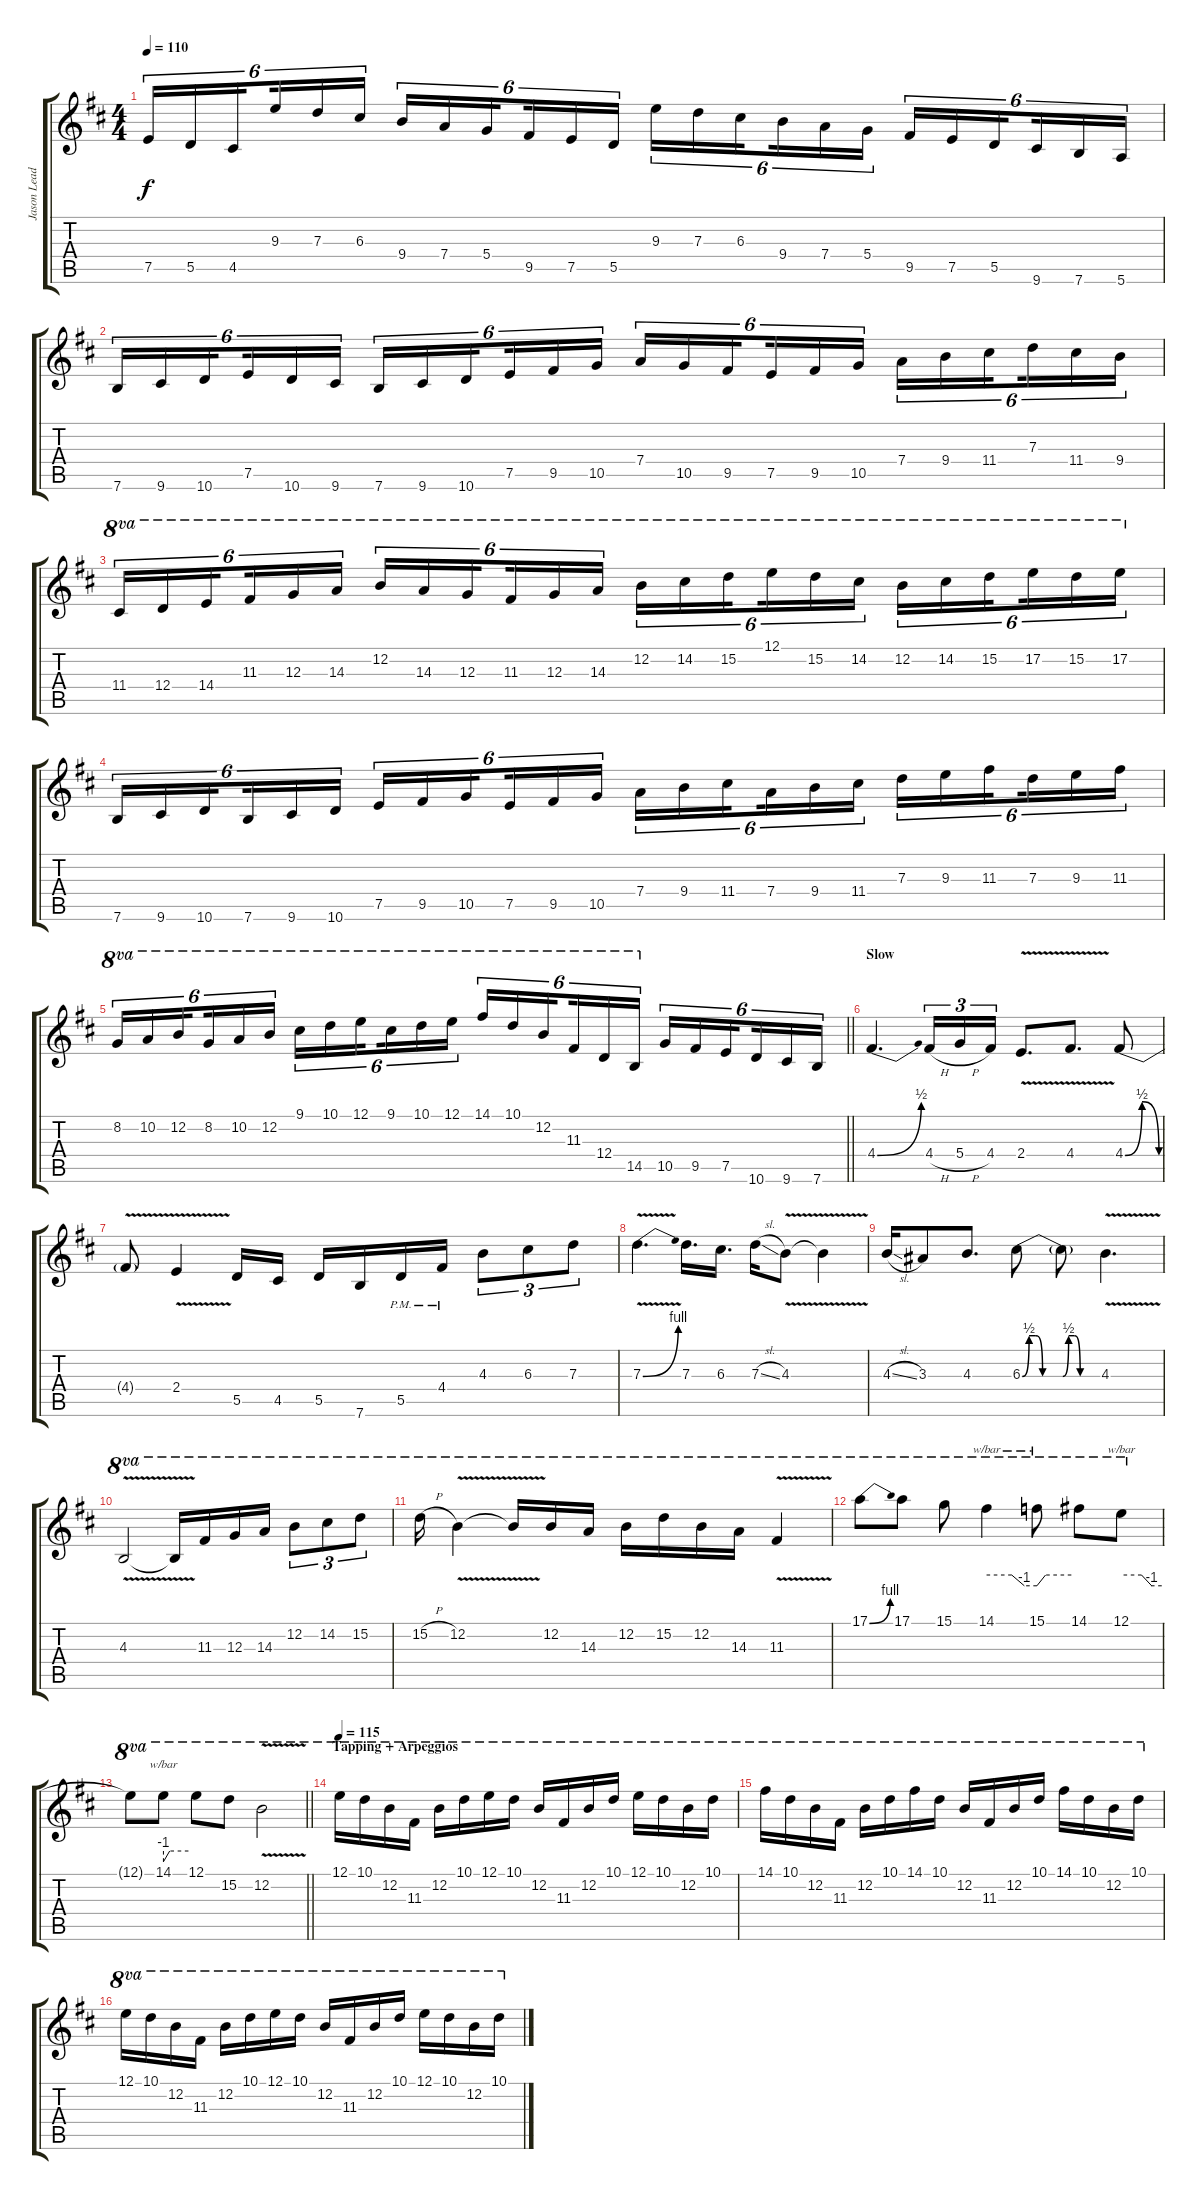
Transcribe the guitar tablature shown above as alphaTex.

\track ("Jason Lead" "Jason Lead") {instrument overdrivenguitar}
\staff {score tabs}
\tuning (E4 B3 G3 D3 A2 E2) {hide}
\ts (4 4)
\tempo 110
\clef g2
\ks bminor
7.5.16{tu (6 4) dy f} 5.5.16{tu (6 4)} 4.5.16{tu (6 4) beam splitsecondary} 9.3.16{tu (6 4)} 7.3.16{tu (6 4)} 6.3.16{tu (6 4)} 9.4.16{tu (6 4)} 7.4.16{tu (6 4)} 5.4.16{tu (6 4) beam splitsecondary} 9.5.16{tu (6 4)} 7.5.16{tu (6 4)} 5.5.16{tu (6 4)} 9.3.16{tu (6 4)} 7.3.16{tu (6 4)} 6.3.16{tu (6 4) beam splitsecondary} 9.4.16{tu (6 4)} 7.4.16{tu (6 4)} 5.4.16{tu (6 4)} 9.5.16{tu (6 4)} 7.5.16{tu (6 4)} 5.5.16{tu (6 4) beam splitsecondary} 9.6.16{tu (6 4)} 7.6.16{tu (6 4)} 5.6.16{tu (6 4)} |
7.6.16{tu (6 4)} 9.6.16{tu (6 4)} 10.6.16{tu (6 4) beam splitsecondary} 7.5.16{tu (6 4)} 10.6.16{tu (6 4)} 9.6.16{tu (6 4)} 7.6.16{tu (6 4)} 9.6.16{tu (6 4)} 10.6.16{tu (6 4) beam splitsecondary} 7.5.16{tu (6 4)} 9.5.16{tu (6 4)} 10.5.16{tu (6 4)} 7.4.16{tu (6 4)} 10.5.16{tu (6 4)} 9.5.16{tu (6 4) beam splitsecondary} 7.5.16{tu (6 4)} 9.5.16{tu (6 4)} 10.5.16{tu (6 4)} 7.4.16{tu (6 4)} 9.4.16{tu (6 4)} 11.4.16{tu (6 4) beam splitsecondary} 7.3.16{tu (6 4)} 11.4.16{tu (6 4)} 9.4.16{tu (6 4)} |
11.4.16{tu (6 4) ot 8va} 12.4.16{tu (6 4) ot 8va} 14.4.16{tu (6 4) ot 8va beam splitsecondary} 11.3.16{tu (6 4) ot 8va} 12.3.16{tu (6 4) ot 8va} 14.3.16{tu (6 4) ot 8va} 12.2.16{tu (6 4) ot 8va} 14.3.16{tu (6 4) ot 8va} 12.3.16{tu (6 4) ot 8va beam splitsecondary} 11.3.16{tu (6 4) ot 8va} 12.3.16{tu (6 4) ot 8va} 14.3.16{tu (6 4) ot 8va} 12.2.16{tu (6 4) ot 8va} 14.2.16{tu (6 4) ot 8va} 15.2.16{tu (6 4) ot 8va beam splitsecondary} 12.1.16{tu (6 4) ot 8va} 15.2.16{tu (6 4) ot 8va} 14.2.16{tu (6 4) ot 8va} 12.2.16{tu (6 4) ot 8va} 14.2.16{tu (6 4) ot 8va} 15.2.16{tu (6 4) ot 8va beam splitsecondary} 17.2.16{tu (6 4) ot 8va} 15.2.16{tu (6 4) ot 8va} 17.2.16{tu (6 4) ot 8va} |
7.6.16{tu (6 4)} 9.6.16{tu (6 4)} 10.6.16{tu (6 4) beam splitsecondary} 7.6.16{tu (6 4)} 9.6.16{tu (6 4)} 10.6.16{tu (6 4)} 7.5.16{tu (6 4)} 9.5.16{tu (6 4)} 10.5.16{tu (6 4) beam splitsecondary} 7.5.16{tu (6 4)} 9.5.16{tu (6 4)} 10.5.16{tu (6 4)} 7.4.16{tu (6 4)} 9.4.16{tu (6 4)} 11.4.16{tu (6 4) beam splitsecondary} 7.4.16{tu (6 4)} 9.4.16{tu (6 4)} 11.4.16{tu (6 4)} 7.3.16{tu (6 4)} 9.3.16{tu (6 4)} 11.3.16{tu (6 4) beam splitsecondary} 7.3.16{tu (6 4)} 9.3.16{tu (6 4)} 11.3.16{tu (6 4)} |
\barLineRight lightlight
8.2.16{tu (6 4) ot 8va} 10.2.16{tu (6 4) ot 8va} 12.2.16{tu (6 4) ot 8va beam splitsecondary} 8.2.16{tu (6 4) ot 8va} 10.2.16{tu (6 4) ot 8va} 12.2.16{tu (6 4) ot 8va} 9.1.16{tu (6 4) ot 8va} 10.1.16{tu (6 4) ot 8va} 12.1.16{tu (6 4) ot 8va beam splitsecondary} 9.1.16{tu (6 4) ot 8va} 10.1.16{tu (6 4) ot 8va} 12.1.16{tu (6 4) ot 8va} 14.1.16{tu (6 4) ot 8va} 10.1.16{tu (6 4) ot 8va} 12.2.16{tu (6 4) ot 8va beam splitsecondary} 11.3.16{tu (6 4) ot 8va} 12.4.16{tu (6 4) ot 8va} 14.5.16{tu (6 4) ot 8va} 10.5.16{tu (6 4)} 9.5.16{tu (6 4)} 7.5.16{tu (6 4) beam splitsecondary} 10.6.16{tu (6 4)} 9.6.16{tu (6 4)} 7.6.16{tu (6 4)} |
\section ("" "Slow")
4.4{be (bend 0 0 60 2)}.4{d} 4.4{h}.16{tu (3 2)} 5.4{h}.16{tu (3 2)} 4.4.16{tu (3 2)} 2.4{v}.8{d} 4.4{v}.8{d} 4.4{be (bendrelease 0 0 15 2 45 2 60 0)}.8 |
4.4{v t}.8 2.4{v}.4 5.5.16 4.5.16 5.5.16 7.6.16 5.5{pm}.16 4.4{pm}.16 4.3.8{tu (3 2)} 6.3.8{tu (3 2)} 7.3.8{tu (3 2)} |
7.3{be (bend 0 0 60 4) v}.4{d} 7.3.16{d} 6.3.16{d} 7.3{sl}.16 4.3{v}.8 4.3{t}.4 |
4.3{sl}.16 3.3.8 4.3.8{d} 6.3{be (custom 0 0 10 2 20 2 30 0 60 0)}.8 6.3{be (custom 0 0 10 2 20 2 30 0 60 0) t}.8 4.3{v}.4{d} |
4.3{v}.2{ot 8va} 4.3{t}.16{ot 8va} 11.3.16{ot 8va} 12.3.16{ot 8va} 14.3.16{ot 8va} 12.2.8{tu (3 2) ot 8va} 14.2.8{tu (3 2) ot 8va} 15.2.8{tu (3 2) ot 8va} |
15.2{h}.16{ot 8va} 12.2{v}.4{ot 8va} 12.2{t}.16{ot 8va} 12.2.16{ot 8va} 14.3.16{ot 8va} 12.2.16{ot 8va} 15.2.16{ot 8va} 12.2.16{ot 8va} 14.3.16{ot 8va} 11.3{v}.4{ot 8va} |
17.1{be (bend 0 0 60 4)}.8{ot 8va} 17.1.8{ot 8va} 15.1.8{ot 8va} 14.1.4{tbe (custom default 0 0 30 0 45 -4 60 -4) ot 8va} 15.1.8{tbe (custom default 0 -4 15 0 60 0) ot 8va} 14.1.8{ot 8va} 12.1.8{tbe (custom default 0 0 30 0 45 -4 60 -4) ot 8va} |
\barLineRight lightlight
12.1{t}.8{ot 8va} 14.1.8{tbe (custom default 0 -4 15 0 60 0) ot 8va} 12.1.8{ot 8va} 15.2.8{ot 8va} 12.2{v}.2{ot 8va} |
\section ("" "Tapping + Arpeggios")
\tempo 115
12.1.16{ot 8va balance 0} 10.1.16{ot 8va} 12.2.16{ot 8va} 11.3.16{ot 8va} 12.2.16{ot 8va} 10.1.16{ot 8va} 12.1.16{ot 8va} 10.1.16{ot 8va} 12.2.16{ot 8va} 11.3.16{ot 8va} 12.2.16{ot 8va} 10.1.16{ot 8va} 12.1.16{ot 8va} 10.1.16{ot 8va} 12.2.16{ot 8va} 10.1.16{ot 8va} |
14.1.16{ot 8va} 10.1.16{ot 8va} 12.2.16{ot 8va} 11.3.16{ot 8va} 12.2.16{ot 8va} 10.1.16{ot 8va} 14.1.16{ot 8va} 10.1.16{ot 8va} 12.2.16{ot 8va} 11.3.16{ot 8va} 12.2.16{ot 8va} 10.1.16{ot 8va} 14.1.16{ot 8va} 10.1.16{ot 8va} 12.2.16{ot 8va} 10.1.16{ot 8va} |
12.1.16{ot 8va} 10.1.16{ot 8va} 12.2.16{ot 8va} 11.3.16{ot 8va} 12.2.16{ot 8va} 10.1.16{ot 8va} 12.1.16{ot 8va} 10.1.16{ot 8va} 12.2.16{ot 8va} 11.3.16{ot 8va} 12.2.16{ot 8va} 10.1.16{ot 8va} 12.1.16{ot 8va} 10.1.16{ot 8va} 12.2.16{ot 8va} 10.1.16{ot 8va}
